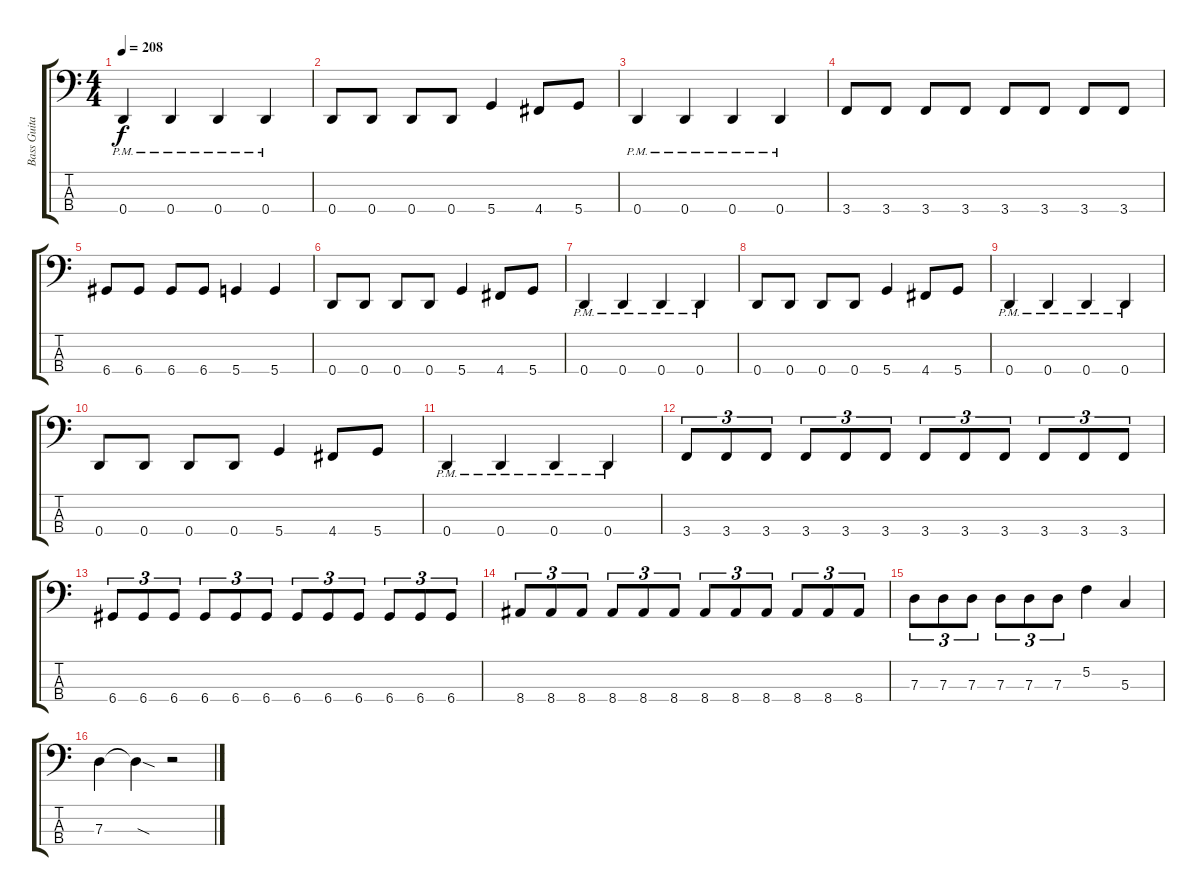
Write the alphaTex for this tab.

\track ("Bass Guitar" "Bass Guita") {instrument electricbasspick}
\staff {score tabs}
\tuning (F2 C2 G1 D1) {hide}
\ts (4 4)
\tempo 208
\clef f4
\ks c
0.4{pm}.4{dy f} 0.4{pm}.4 0.4{pm}.4 0.4{pm}.4 |
0.4.8 0.4.8 0.4.8 0.4.8 5.4.4 4.4.8 5.4.8 |
0.4{pm}.4 0.4{pm}.4 0.4{pm}.4 0.4{pm}.4 |
3.4.8 3.4.8 3.4.8 3.4.8 3.4.8 3.4.8 3.4.8 3.4.8 |
6.4.8 6.4.8 6.4.8 6.4.8 5.4.4 5.4.4 |
0.4.8 0.4.8 0.4.8 0.4.8 5.4.4 4.4.8 5.4.8 |
0.4{pm}.4 0.4{pm}.4 0.4{pm}.4 0.4{pm}.4 |
0.4.8 0.4.8 0.4.8 0.4.8 5.4.4 4.4.8 5.4.8 |
0.4{pm}.4 0.4{pm}.4 0.4{pm}.4 0.4{pm}.4 |
0.4.8 0.4.8 0.4.8 0.4.8 5.4.4 4.4.8 5.4.8 |
0.4{pm}.4 0.4{pm}.4 0.4{pm}.4 0.4{pm}.4 |
3.4.8{tu (3 2)} 3.4.8{tu (3 2)} 3.4.8{tu (3 2)} 3.4.8{tu (3 2)} 3.4.8{tu (3 2)} 3.4.8{tu (3 2)} 3.4.8{tu (3 2)} 3.4.8{tu (3 2)} 3.4.8{tu (3 2)} 3.4.8{tu (3 2)} 3.4.8{tu (3 2)} 3.4.8{tu (3 2)} |
6.4.8{tu (3 2)} 6.4.8{tu (3 2)} 6.4.8{tu (3 2)} 6.4.8{tu (3 2)} 6.4.8{tu (3 2)} 6.4.8{tu (3 2)} 6.4.8{tu (3 2)} 6.4.8{tu (3 2)} 6.4.8{tu (3 2)} 6.4.8{tu (3 2)} 6.4.8{tu (3 2)} 6.4.8{tu (3 2)} |
8.4.8{tu (3 2)} 8.4.8{tu (3 2)} 8.4.8{tu (3 2)} 8.4.8{tu (3 2)} 8.4.8{tu (3 2)} 8.4.8{tu (3 2)} 8.4.8{tu (3 2)} 8.4.8{tu (3 2)} 8.4.8{tu (3 2)} 8.4.8{tu (3 2)} 8.4.8{tu (3 2)} 8.4.8{tu (3 2)} |
7.3.8{tu (3 2)} 7.3.8{tu (3 2)} 7.3.8{tu (3 2)} 7.3.8{tu (3 2)} 7.3.8{tu (3 2)} 7.3.8{tu (3 2)} 5.2.4 5.3.4 |
7.3.4 7.3{sod t}.4 r.2
